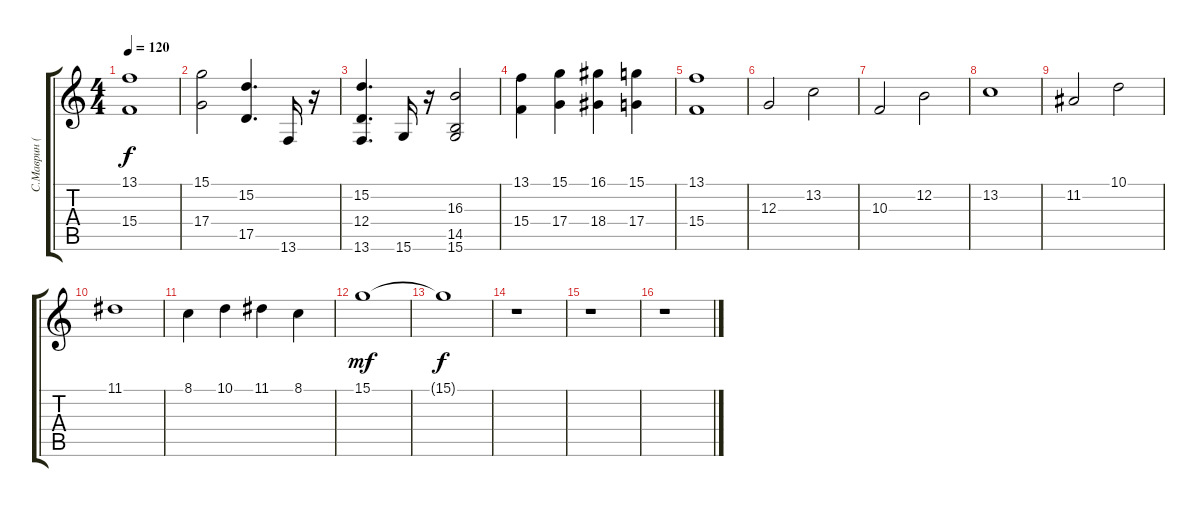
\track ("С.Маврин (синтезатор)" "С.Маврин (") {instrument stringensemble1}
\staff {score tabs}
\tuning (E4 B3 G3 D3 A2 E2) {hide}
\ts (4 4)
\tempo 120
\clef g2
\ks c
(13.1 15.4).1{dy f} |
(15.1 17.4).2 (15.2 17.5).4{d} 13.6.16 r.16 |
(15.2 12.4 13.6).4{d} 15.6.16 r.16 (16.3 14.5 15.6).2 |
(13.1 15.4).4 (15.1 17.4).4 (16.1 18.4).4 (15.1 17.4).4 |
(13.1 15.4).1 |
12.3.2 13.2.2 |
10.3.2 12.2.2 |
13.2.1 |
11.2.2 10.1.2 |
11.1.1 |
8.1.4 10.1.4 11.1.4 8.1.4 |
15.1.1{dy mf} |
15.1{t}.1{dy f} |
r.1 |
r.1 |
r.1
